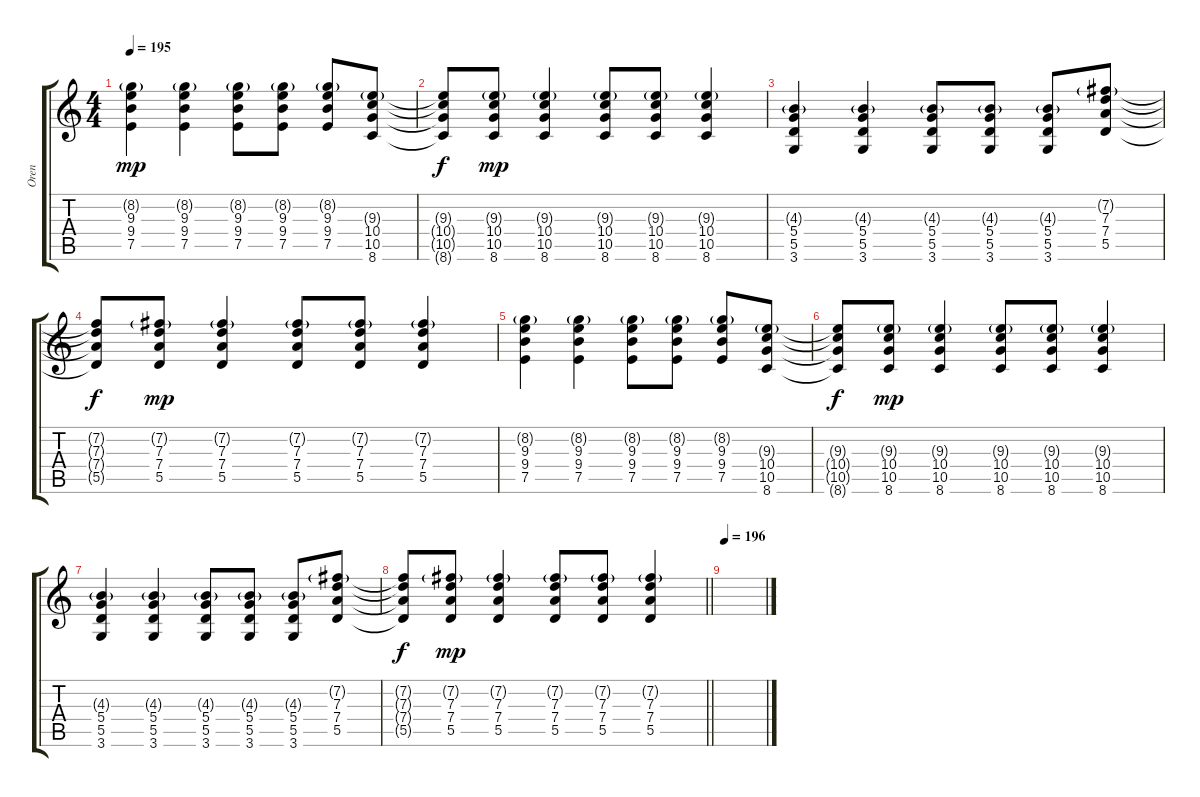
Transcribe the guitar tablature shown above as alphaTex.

\track ("Oren" "Oren") {instrument distortionguitar}
\staff {score tabs}
\tuning (E4 B3 G3 D3 A2 E2) {hide}
\ts (4 4)
\tempo 195
\clef g2
\ks c
(8.2{g} 9.3 9.4 7.5).4{dy mp} (8.2{g} 9.3 9.4 7.5).4 (8.2{g} 9.3 9.4 7.5).8 (8.2{g} 9.3 9.4 7.5).8 (8.2{g} 9.3 9.4 7.5).8 (9.3{g} 10.4 10.5 8.6).8 |
(9.3{t} 10.4{t} 10.5{t} 8.6{t}).8{dy f} (9.3{g} 10.4 10.5 8.6).8{dy mp} (9.3{g} 10.4 10.5 8.6).4 (9.3{g} 10.4 10.5 8.6).8 (9.3{g} 10.4 10.5 8.6).8 (9.3{g} 10.4 10.5 8.6).4 |
(4.3{g} 5.4 5.5 3.6).4 (4.3{g} 5.4 5.5 3.6).4 (4.3{g} 5.4 5.5 3.6).8 (4.3{g} 5.4 5.5 3.6).8 (4.3{g} 5.4 5.5 3.6).8 (7.2{g} 7.3 7.4 5.5).8 |
(7.2{t} 7.3{t} 7.4{t} 5.5{t}).8{dy f} (7.2{g} 7.3 7.4 5.5).8{dy mp} (7.2{g} 7.3 7.4 5.5).4 (7.2{g} 7.3 7.4 5.5).8 (7.2{g} 7.3 7.4 5.5).8 (7.2{g} 7.3 7.4 5.5).4 |
(8.2{g} 9.3 9.4 7.5).4 (8.2{g} 9.3 9.4 7.5).4 (8.2{g} 9.3 9.4 7.5).8 (8.2{g} 9.3 9.4 7.5).8 (8.2{g} 9.3 9.4 7.5).8 (9.3{g} 10.4 10.5 8.6).8 |
(9.3{t} 10.4{t} 10.5{t} 8.6{t}).8{dy f} (9.3{g} 10.4 10.5 8.6).8{dy mp} (9.3{g} 10.4 10.5 8.6).4 (9.3{g} 10.4 10.5 8.6).8 (9.3{g} 10.4 10.5 8.6).8 (9.3{g} 10.4 10.5 8.6).4 |
(4.3{g} 5.4 5.5 3.6).4 (4.3{g} 5.4 5.5 3.6).4 (4.3{g} 5.4 5.5 3.6).8 (4.3{g} 5.4 5.5 3.6).8 (4.3{g} 5.4 5.5 3.6).8 (7.2{g} 7.3 7.4 5.5).8 |
\barLineRight lightlight
(7.2{t} 7.3{t} 7.4{t} 5.5{t}).8{dy f} (7.2{g} 7.3 7.4 5.5).8{dy mp} (7.2{g} 7.3 7.4 5.5).4 (7.2{g} 7.3 7.4 5.5).8 (7.2{g} 7.3 7.4 5.5).8 (7.2{g} 7.3 7.4 5.5).4 |
\section ("" "")
\tempo 196
